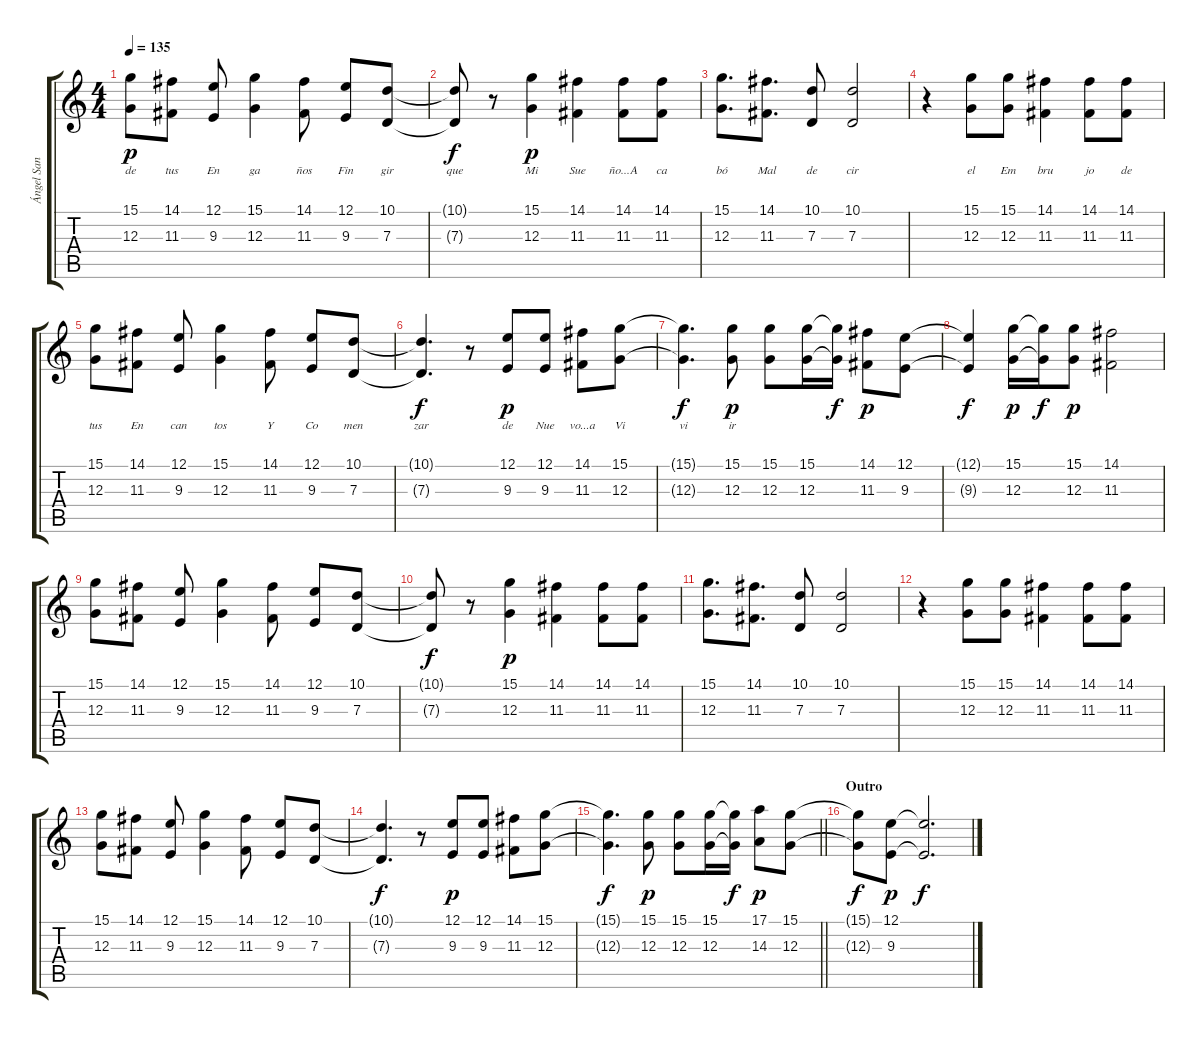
\track ("Ángel San Juan (Voz)" "Ángel San ") {instrument lead2sawtooth}
\staff {score tabs}
\tuning (E4 B3 G3 D3 A2 E2) {hide}
\ts (4 4)
\tempo 135
\clef g2
\ks c
(15.1 12.3).8{lyrics (0 "de") lyrics (1 "") lyrics (2 "") lyrics (3 "") lyrics (4 "") dy p} (14.1 11.3).8{lyrics (0 "tus") lyrics (1 "") lyrics (2 "") lyrics (3 "") lyrics (4 "")} (12.1 9.3).8{lyrics (0 "En") lyrics (1 "") lyrics (2 "") lyrics (3 "") lyrics (4 "")} (15.1 12.3).4{lyrics (0 "ga") lyrics (1 "") lyrics (2 "") lyrics (3 "") lyrics (4 "")} (14.1 11.3).8{lyrics (0 "ños") lyrics (1 "") lyrics (2 "") lyrics (3 "") lyrics (4 "")} (12.1 9.3).8{lyrics (0 "Fin") lyrics (1 "") lyrics (2 "") lyrics (3 "") lyrics (4 "")} (10.1 7.3).8{lyrics (0 "gir") lyrics (1 "") lyrics (2 "") lyrics (3 "") lyrics (4 "")} |
(10.1{t} 7.3{t}).8{lyrics (0 "que") lyrics (1 "") lyrics (2 "") lyrics (3 "") lyrics (4 "") dy f} r.8 (15.1 12.3).4{lyrics (0 "Mi") lyrics (1 "") lyrics (2 "") lyrics (3 "") lyrics (4 "") dy p} (14.1 11.3).4{lyrics (0 "Sue") lyrics (1 "") lyrics (2 "") lyrics (3 "") lyrics (4 "")} (14.1 11.3).8{lyrics (0 "ño...A") lyrics (1 "") lyrics (2 "") lyrics (3 "") lyrics (4 "")} (14.1 11.3).8{lyrics (0 "ca") lyrics (1 "") lyrics (2 "") lyrics (3 "") lyrics (4 "")} |
(15.1 12.3).8{d lyrics (0 "bó") lyrics (1 "") lyrics (2 "") lyrics (3 "") lyrics (4 "")} (14.1 11.3).8{d lyrics (0 "Mal") lyrics (1 "") lyrics (2 "") lyrics (3 "") lyrics (4 "")} (10.1 7.3).8{lyrics (0 "de") lyrics (1 "") lyrics (2 "") lyrics (3 "") lyrics (4 "")} (10.1 7.3).2{lyrics (0 "cir") lyrics (1 "") lyrics (2 "") lyrics (3 "") lyrics (4 "")} |
r.4 (15.1 12.3).8{lyrics (0 "el") lyrics (1 "") lyrics (2 "") lyrics (3 "") lyrics (4 "")} (15.1 12.3).8{lyrics (0 "Em") lyrics (1 "") lyrics (2 "") lyrics (3 "") lyrics (4 "")} (14.1 11.3).4{lyrics (0 "bru") lyrics (1 "") lyrics (2 "") lyrics (3 "") lyrics (4 "")} (14.1 11.3).8{lyrics (0 "jo") lyrics (1 "") lyrics (2 "") lyrics (3 "") lyrics (4 "")} (14.1 11.3).8{lyrics (0 "de") lyrics (1 "") lyrics (2 "") lyrics (3 "") lyrics (4 "")} |
(15.1 12.3).8{lyrics (0 "tus") lyrics (1 "") lyrics (2 "") lyrics (3 "") lyrics (4 "")} (14.1 11.3).8{lyrics (0 "En") lyrics (1 "") lyrics (2 "") lyrics (3 "") lyrics (4 "")} (12.1 9.3).8{lyrics (0 "can") lyrics (1 "") lyrics (2 "") lyrics (3 "") lyrics (4 "")} (15.1 12.3).4{lyrics (0 "tos") lyrics (1 "") lyrics (2 "") lyrics (3 "") lyrics (4 "")} (14.1 11.3).8{lyrics (0 "Y") lyrics (1 "") lyrics (2 "") lyrics (3 "") lyrics (4 "")} (12.1 9.3).8{lyrics (0 "Co") lyrics (1 "") lyrics (2 "") lyrics (3 "") lyrics (4 "")} (10.1 7.3).8{lyrics (0 "men") lyrics (1 "") lyrics (2 "") lyrics (3 "") lyrics (4 "")} |
(10.1{t} 7.3{t}).4{d lyrics (0 "zar") lyrics (1 "") lyrics (2 "") lyrics (3 "") lyrics (4 "") dy f} r.8 (12.1 9.3).8{lyrics (0 "de") lyrics (1 "") lyrics (2 "") lyrics (3 "") lyrics (4 "") dy p} (12.1 9.3).8{lyrics (0 "Nue") lyrics (1 "") lyrics (2 "") lyrics (3 "") lyrics (4 "")} (14.1 11.3).8{lyrics (0 "vo...a") lyrics (1 "") lyrics (2 "") lyrics (3 "") lyrics (4 "")} (15.1 12.3).8{lyrics (0 "Vi") lyrics (1 "") lyrics (2 "") lyrics (3 "") lyrics (4 "")} |
(15.1{t} 12.3{t}).4{d lyrics (0 "vi") lyrics (1 "") lyrics (2 "") lyrics (3 "") lyrics (4 "") dy f} (15.1 12.3).8{lyrics (0 "ir") lyrics (1 "") lyrics (2 "") lyrics (3 "") lyrics (4 "") dy p} (15.1 12.3).8 (15.1 12.3).16 (15.1{t} 12.3{t}).16{dy f} (14.1 11.3).8{dy p} (12.1 9.3).8 |
(12.1{t} 9.3{t}).4{dy f} (15.1 12.3).16{dy p} (15.1{t} 12.3{t}).16{dy f} (15.1 12.3).8{dy p} (14.1 11.3).2 |
(15.1 12.3).8 (14.1 11.3).8 (12.1 9.3).8 (15.1 12.3).4 (14.1 11.3).8 (12.1 9.3).8 (10.1 7.3).8 |
(10.1{t} 7.3{t}).8{dy f} r.8 (15.1 12.3).4{dy p} (14.1 11.3).4 (14.1 11.3).8 (14.1 11.3).8 |
(15.1 12.3).8{d} (14.1 11.3).8{d} (10.1 7.3).8 (10.1 7.3).2 |
r.4 (15.1 12.3).8 (15.1 12.3).8 (14.1 11.3).4 (14.1 11.3).8 (14.1 11.3).8 |
(15.1 12.3).8 (14.1 11.3).8 (12.1 9.3).8 (15.1 12.3).4 (14.1 11.3).8 (12.1 9.3).8 (10.1 7.3).8 |
(10.1{t} 7.3{t}).4{d dy f} r.8 (12.1 9.3).8{dy p} (12.1 9.3).8 (14.1 11.3).8 (15.1 12.3).8 |
\barLineRight lightlight
(15.1{t} 12.3{t}).4{d dy f} (15.1 12.3).8{dy p} (15.1 12.3).8 (15.1 12.3).16 (15.1{t} 12.3{t}).16{dy f} (17.1 14.3).8{dy p} (15.1 12.3).8 |
\section ("" "Outro")
(15.1{t} 12.3{t}).8{dy f} (12.1 9.3).8{dy p} (12.1{t} 9.3{t}).2{d dy f}
